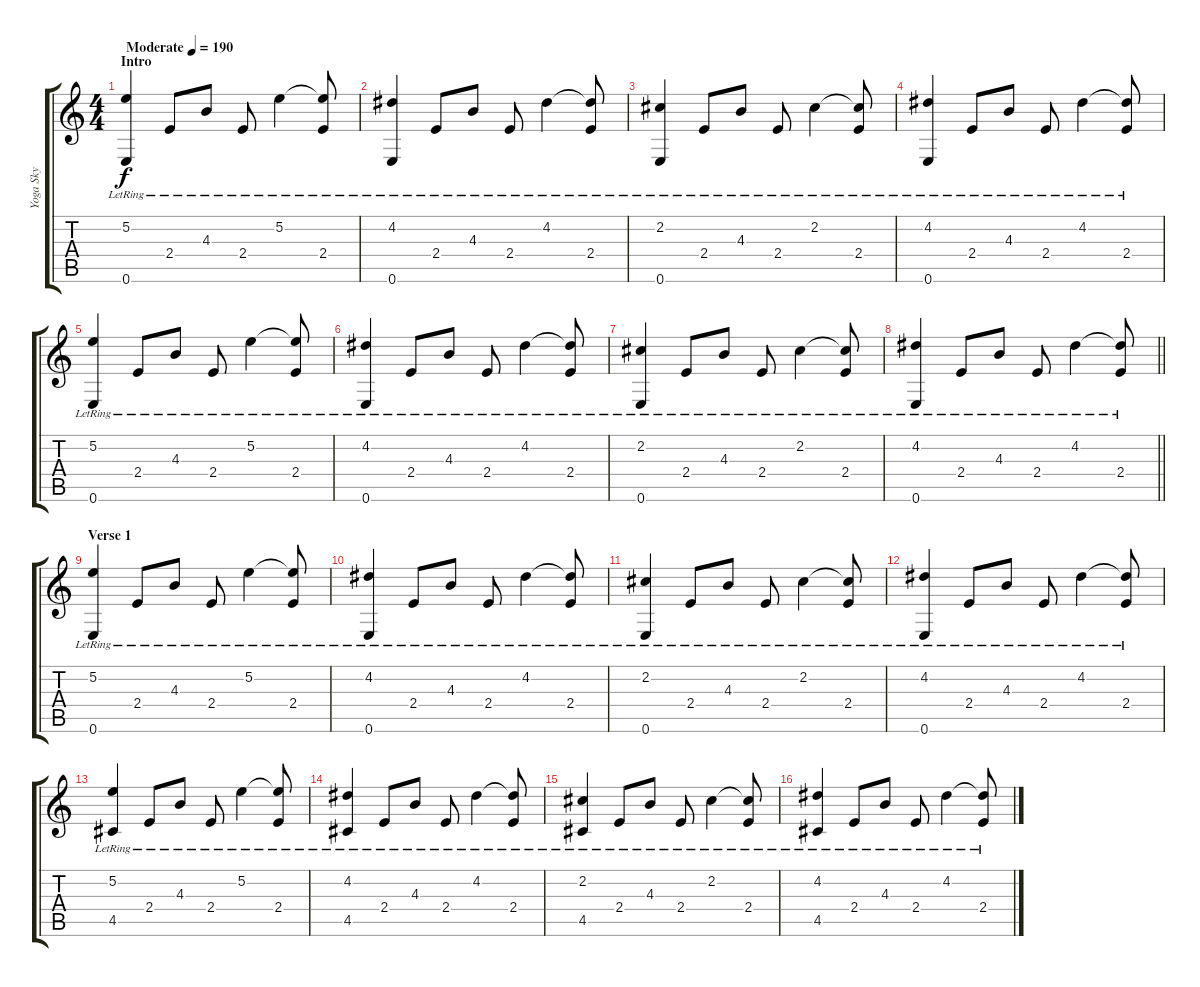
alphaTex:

\track ("Yoga Sky" "Yoga Sky") {instrument acousticguitarnylon}
\staff {score tabs}
\tuning (E4 B3 G3 D3 A2 E2) {hide}
\ts (4 4)
\section ("" "Intro")
\tempo (190 "Moderate")
\clef g2
\ks c
(5.2{lr} 0.6{lr}).4{dy f instrument acousticguitarnylon} 2.4{lr}.8 4.3{lr}.8 2.4{lr}.8 5.2{lr}.4 (5.2{t} 2.4{lr}).8 |
(4.2{lr} 0.6{lr}).4 2.4{lr}.8 4.3{lr}.8 2.4{lr}.8 4.2{lr}.4 (4.2{t} 2.4{lr}).8 |
(2.2{lr} 0.6{lr}).4 2.4{lr}.8 4.3{lr}.8 2.4{lr}.8 2.2{lr}.4 (2.2{t} 2.4{lr}).8 |
(4.2{lr} 0.6{lr}).4 2.4{lr}.8 4.3{lr}.8 2.4{lr}.8 4.2{lr}.4 (4.2{t} 2.4{lr}).8 |
(5.2{lr} 0.6{lr}).4 2.4{lr}.8 4.3{lr}.8 2.4{lr}.8 5.2{lr}.4 (5.2{t} 2.4{lr}).8 |
(4.2{lr} 0.6{lr}).4 2.4{lr}.8 4.3{lr}.8 2.4{lr}.8 4.2{lr}.4 (4.2{t} 2.4{lr}).8 |
(2.2{lr} 0.6{lr}).4 2.4{lr}.8 4.3{lr}.8 2.4{lr}.8 2.2{lr}.4 (2.2{t} 2.4{lr}).8 |
\barLineRight lightlight
(4.2{lr} 0.6{lr}).4 2.4{lr}.8 4.3{lr}.8 2.4{lr}.8 4.2{lr}.4 (4.2{t} 2.4{lr}).8 |
\section ("" "Verse 1")
(5.2{lr} 0.6{lr}).4 2.4{lr}.8 4.3{lr}.8 2.4{lr}.8 5.2{lr}.4 (5.2{t} 2.4{lr}).8 |
(4.2{lr} 0.6{lr}).4 2.4{lr}.8 4.3{lr}.8 2.4{lr}.8 4.2{lr}.4 (4.2{t} 2.4{lr}).8 |
(2.2{lr} 0.6{lr}).4 2.4{lr}.8 4.3{lr}.8 2.4{lr}.8 2.2{lr}.4 (2.2{t} 2.4{lr}).8 |
(4.2{lr} 0.6{lr}).4 2.4{lr}.8 4.3{lr}.8 2.4{lr}.8 4.2{lr}.4 (4.2{t} 2.4{lr}).8 |
(5.2{lr} 4.5{lr}).4 2.4{lr}.8 4.3{lr}.8 2.4{lr}.8 5.2{lr}.4 (5.2{t} 2.4{lr}).8 |
(4.2{lr} 4.5{lr}).4 2.4{lr}.8 4.3{lr}.8 2.4{lr}.8 4.2{lr}.4 (4.2{t} 2.4{lr}).8 |
(2.2{lr} 4.5{lr}).4 2.4{lr}.8 4.3{lr}.8 2.4{lr}.8 2.2{lr}.4 (2.2{t} 2.4{lr}).8 |
(4.2{lr} 4.5{lr}).4 2.4{lr}.8 4.3{lr}.8 2.4{lr}.8 4.2{lr}.4 (4.2{t} 2.4{lr}).8
